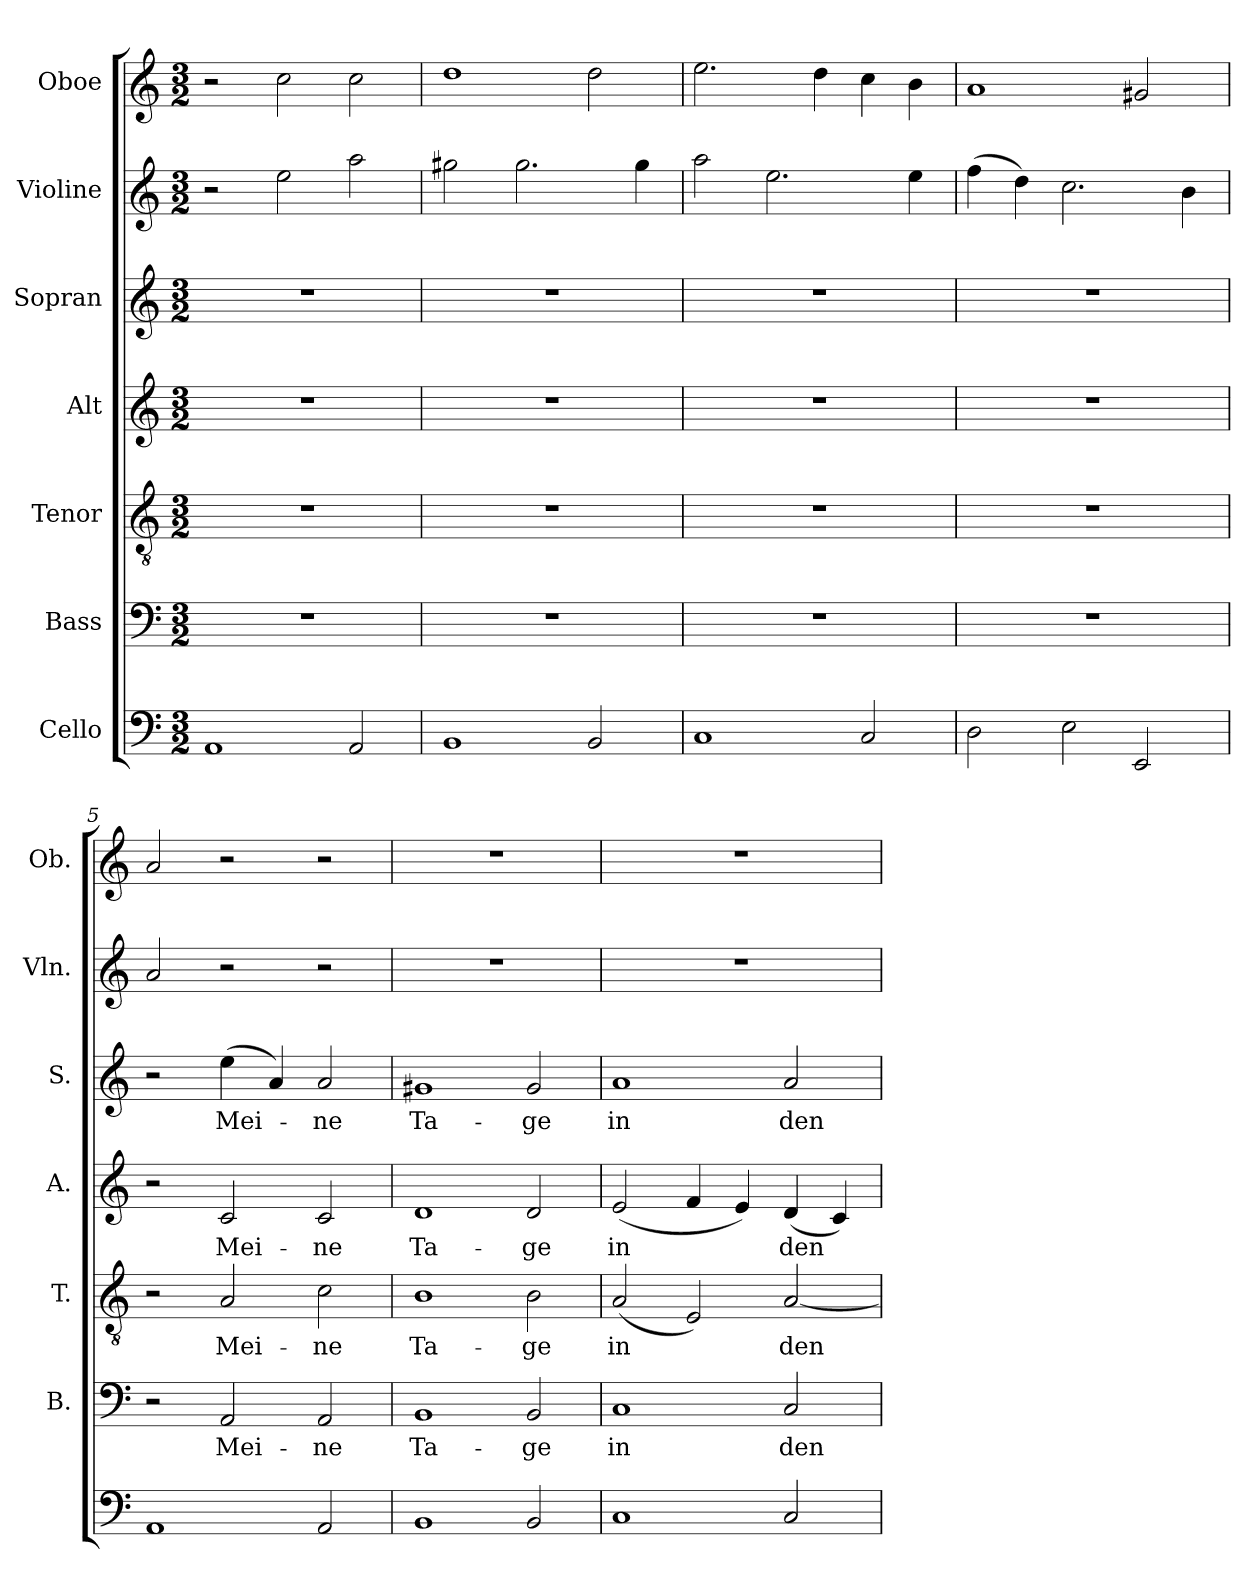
**kern	**kern	**text	**kern	**text	**kern	**text	**kern	**text	**kern	**kern
*part7	*part6	*part6	*part5	*part5	*part4	*part4	*part3	*part3	*part2	*part1
*staff7	*staff6	*staff6	*staff5	*staff5	*staff4	*staff4	*staff3	*staff3	*staff2	*staff1
*I"Cello	*I"Bass	*	*I"Tenor	*	*I"Alt	*	*I"Sopran	*	*I"Violine	*I"Oboe
*	*I'B.	*	*I'T.	*	*I'A.	*	*I'S.	*	*I'Vln.	*I'Ob.
!!LO:PB:g=z
*clefF4	*clefF4	*	*clefGv2	*	*clefG2	*	*clefG2	*	*clefG2	*clefG2
*	*	*	*ITrd7c12	*	*	*	*	*	*	*
*k[]	*k[]	*	*k[]	*	*k[]	*	*k[]	*	*k[]	*k[]
*C:	*C:	*	*C:	*	*C:	*	*C:	*	*C:	*C:
*M3/2	*M3/2	*	*M3/2	*	*M3/2	*	*M3/2	*	*M3/2	*M3/2
=1	=1	=1	=1	=1	=1	=1	=1	=1	=1	=1
!	!LO:N:vis=1	!	!LO:N:vis=1	!	!LO:N:vis=1	!	!LO:N:vis=1	!	!	!
1AAi	1.r	.	1.r	.	1.r	.	1.r	.	2r	2r
.	.	.	.	.	.	.	.	.	2eei\	2cci\
2AAi/	.	.	.	.	.	.	.	.	2aai\	2cci\
=2	=2	=2	=2	=2	=2	=2	=2	=2	=2	=2
!	!LO:N:vis=1	!	!LO:N:vis=1	!	!LO:N:vis=1	!	!LO:N:vis=1	!	!	!
1BBi	1.r	.	1.r	.	1.r	.	1.r	.	2gg#Xi\	1ddi
.	.	.	.	.	.	.	.	.	2.gg#i\	.
2BBi/	.	.	.	.	.	.	.	.	.	2ddi\
.	.	.	.	.	.	.	.	.	4gg#i\	.
=3	=3	=3	=3	=3	=3	=3	=3	=3	=3	=3
!	!LO:N:vis=1	!	!LO:N:vis=1	!	!LO:N:vis=1	!	!LO:N:vis=1	!	!	!
1Ci	1.r	.	1.r	.	1.r	.	1.r	.	2aai\	2.eei\
.	.	.	.	.	.	.	.	.	2.eei\	.
.	.	.	.	.	.	.	.	.	.	4ddi\
2Ci/	.	.	.	.	.	.	.	.	.	4cci\
.	.	.	.	.	.	.	.	.	4eei\	4bi\
=4	=4	=4	=4	=4	=4	=4	=4	=4	=4	=4
!	!LO:N:vis=1	!	!LO:N:vis=1	!	!LO:N:vis=1	!	!LO:N:vis=1	!	!	!
2Di\	1.r	.	1.r	.	1.r	.	1.r	.	(4ffi\	1ai
.	.	.	.	.	.	.	.	.	4ddi\)	.
2Ei\	.	.	.	.	.	.	.	.	2.cci\	.
2EEi/	.	.	.	.	.	.	.	.	.	2g#Xi/
.	.	.	.	.	.	.	.	.	4bi\	.
=5	=5	=5	=5	=5	=5	=5	=5	=5	=5	=5
1AAi	2r	.	2r	.	2r	.	2r	.	2ai/	2ai/
!	!	!LO:LY:b:color=#000000	!	!	!	!	!	!	!	!
!	!	!	!	!LO:LY:b:color=#000000	!	!	!	!	!	!
!	!	!	!	!	!	!LO:LY:b:color=#000000	!	!	!	!
!	!	!	!	!	!	!	!	!LO:LY:b:color=#000000	!	!
.	2AAi/	Mei-	2AAi/	Mei-	2ci/	Mei-	(4eei\	Mei-	2r	2r
.	.	.	.	.	.	.	4ai/)	.	.	.
!	!	!LO:LY:b:color=#000000	!	!	!	!	!	!	!	!
!	!	!	!	!LO:LY:b:color=#000000	!	!	!	!	!	!
!	!	!	!	!	!	!LO:LY:b:color=#000000	!	!	!	!
!	!	!	!	!	!	!	!	!LO:LY:b:color=#000000	!	!
2AAi/	2AAi/	-ne	2Ci\	-ne	2ci/	-ne	2ai/	-ne	2r	2r
=6	=6	=6	=6	=6	=6	=6	=6	=6	=6	=6
!	!	!LO:LY:b:color=#000000	!	!	!	!	!	!	!	!
!	!	!	!	!LO:LY:b:color=#000000	!	!	!	!	!	!
!	!	!	!	!	!	!LO:LY:b:color=#000000	!	!	!	!
!	!	!	!	!	!	!	!	!LO:LY:b:color=#000000	!LO:N:vis=1	!LO:N:vis=1
1BBi	1BBi	Ta-	1BBi	Ta-	1di	Ta-	1g#Xi	Ta-	1.r	1.r
!	!	!LO:LY:b:color=#000000	!	!	!	!	!	!	!	!
!	!	!	!	!LO:LY:b:color=#000000	!	!	!	!	!	!
!	!	!	!	!	!	!LO:LY:b:color=#000000	!	!	!	!
!	!	!	!	!	!	!	!	!LO:LY:b:color=#000000	!	!
2BBi/	2BBi/	-ge	2BBi\	-ge	2di/	-ge	2g#i/	-ge	.	.
!!LO:PB:g=z
=7	=7	=7	=7	=7	=7	=7	=7	=7	=7	=7
!	!	!LO:LY:b:color=#000000	!	!	!	!	!	!	!	!
!	!	!	!	!LO:LY:b:color=#000000	!	!	!	!	!	!
!	!	!	!	!	!	!LO:LY:b:color=#000000	!	!	!	!
!	!	!	!	!	!	!	!	!LO:LY:b:color=#000000	!LO:N:vis=1	!LO:N:vis=1
1Ci	1Ci	in	(2AAi/	in	(2ei/	in	1ai	in	1.r	1.r
.	.	.	2EEi/)	.	4fi/	.	.	.	.	.
.	.	.	.	.	4ei/)	.	.	.	.	.
!	!	!LO:LY:b:color=#000000	!	!	!	!	!	!	!	!
!	!	!	!	!LO:LY:b:color=#000000	!	!	!	!	!	!
!	!	!	!	!	!	!LO:LY:b:color=#000000	!	!	!	!
!	!	!	!	!	!	!	!	!LO:LY:b:color=#000000	!	!
2Ci/	2Ci/	den	[<2AAi/	den	(4di/	den	2ai/	den	.	.
.	.	.	.	.	4ci/)	.	.	.	.	.
=	=	=	=	=	=	=	=	=	=	=
*-	*-	*-	*-	*-	*-	*-	*-	*-	*-	*-
